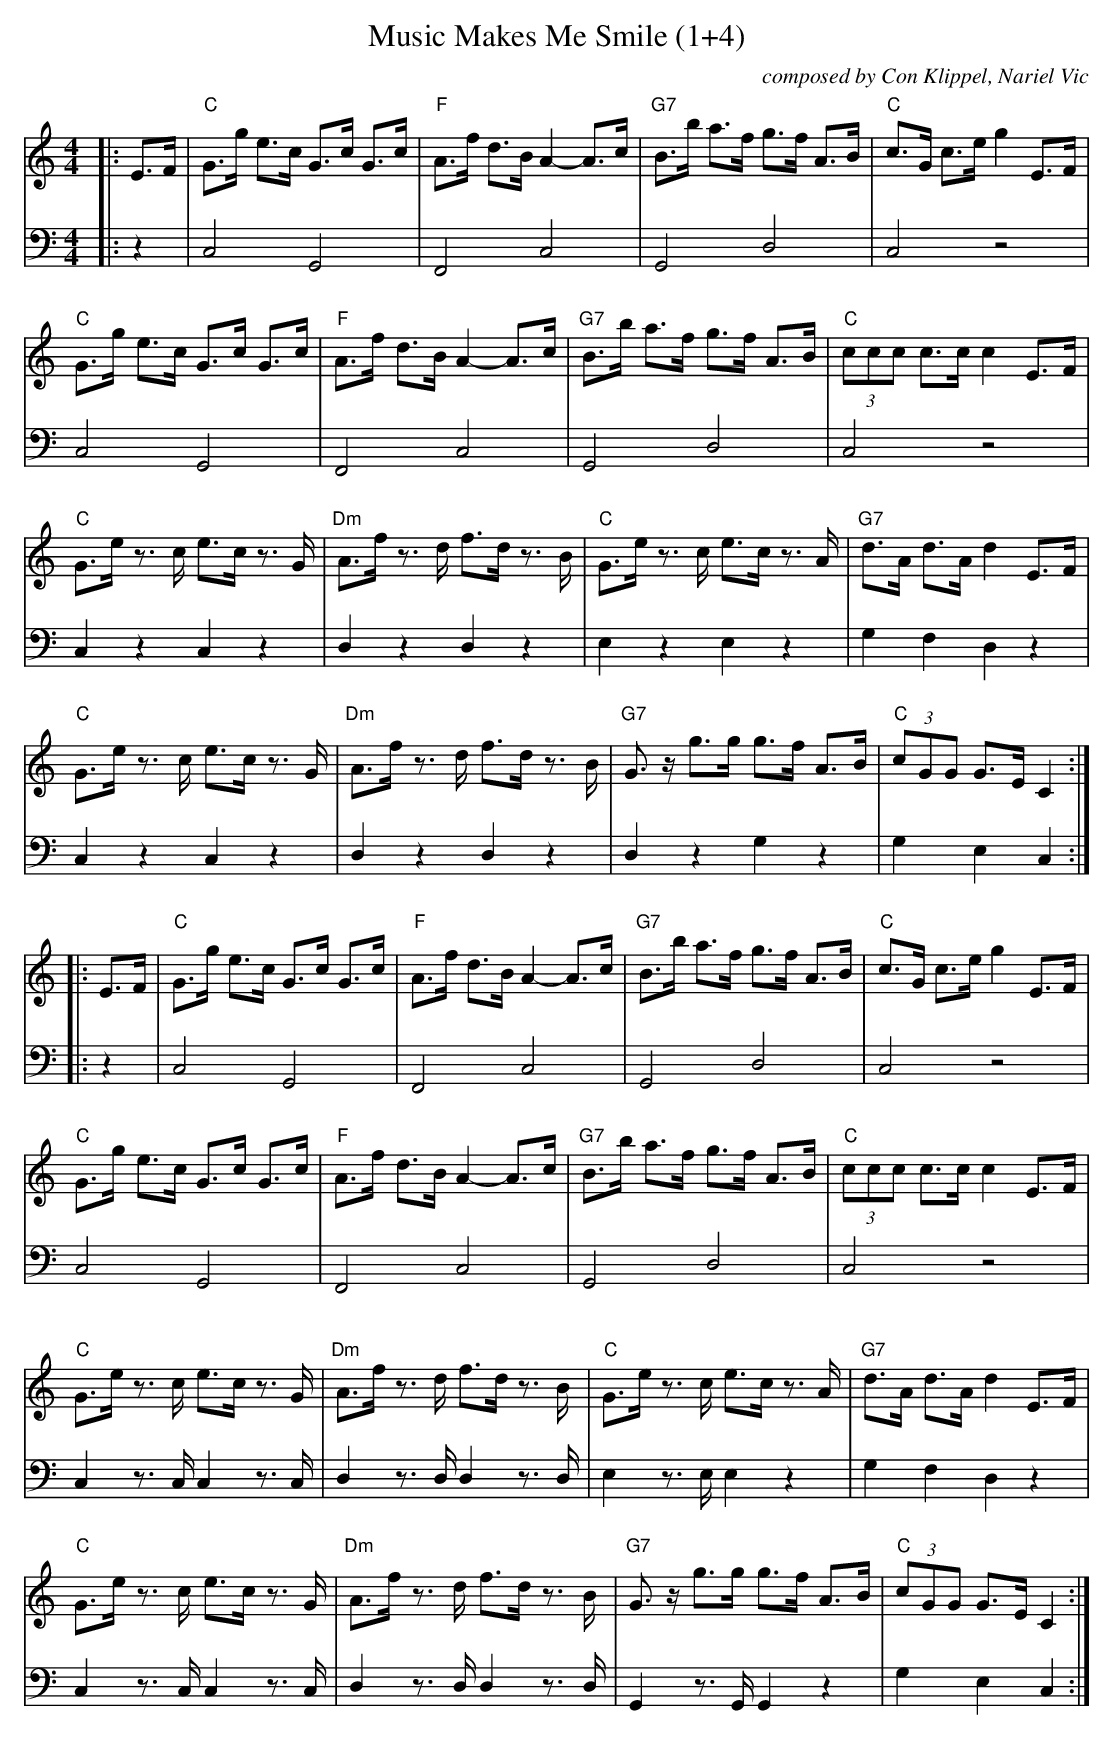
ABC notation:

X:1
T:Music Makes Me Smile (1+4)
C:composed by Con Klippel, Nariel Vic
M:4/4
L:1/8
K:C
V:1
|:E>F|"C"G>g e>c G>c G>c|"F"A>f d>B A2-A>c|"G7"B>b a>f g>f A>B|"C"c>G c>eg2E>F|
"C"G>g e>c G>c G>c|"F"A>f d>B A2-A>c|"G7"B>b a>f g>f A>B|"C"(3ccc c>cc2E>F|
"C"G>e z>c e>c z>G|"Dm"A>f z>d f>d z>B|"C"G>e z>c e>c z>A|"G7"d>A d>A d2 E>F|
"C"G>e z>c e>c z>G|"Dm"A>f z>d f>d z>B|"G7"G>z g>g g>f A>B|"C"(3cGG G>EC2:|
|:E>F|"C"G>g e>c G>c G>c|"F"A>f d>B A2-A>c|"G7"B>b a>f g>f A>B|"C"c>G c>eg2E>F|
"C"G>g e>c G>c G>c|"F"A>f d>B A2-A>c|"G7"B>b a>f g>f A>B|"C"(3ccc c>cc2E>F|
"C"G>e z>c e>c z>G|"Dm"A>f z>d f>d z>B|"C"G>e z>c e>c z>A|"G7"d>A d>A d2E>F|
"C"G>e z>c e>c z>G|"Dm"A>f z>d f>d z>B|"G7"G>z g>g g>f A>B|"C"(3cGG G>EC2:|
V:4 clef=bass
|:z2|C,4G,,4|F,,4C,4|G,,4D,4|C,4z4|
C,4G,,4|F,,4C,4|G,,4D,4|C,4z4|
C,2z2,C,2z2,|D,2z2D,2z2|E,2z2E,2z2|G,2F,2D,2z2|
C,2z2C,2z2|D,2z2D,2z2|D,2z2G,2z2|G,2E,2C,2:|
|:z2|C,4G,,4|F,,4C,4|G,,4D,4|C,4z4|
C,4G,,4|F,,4C,4|G,,4D,4|C,4z4|
C,2z>C,C,2z>C,|D,2z>D,D,2z>D,|E,2z>E,E,2z2|G,2F,2D,2z2|
C,2z>C,C,2z>C,|D,2z>D,D,2z>D,|G,,2z>G,,G,,2z2|G,2E,2C,2:|
